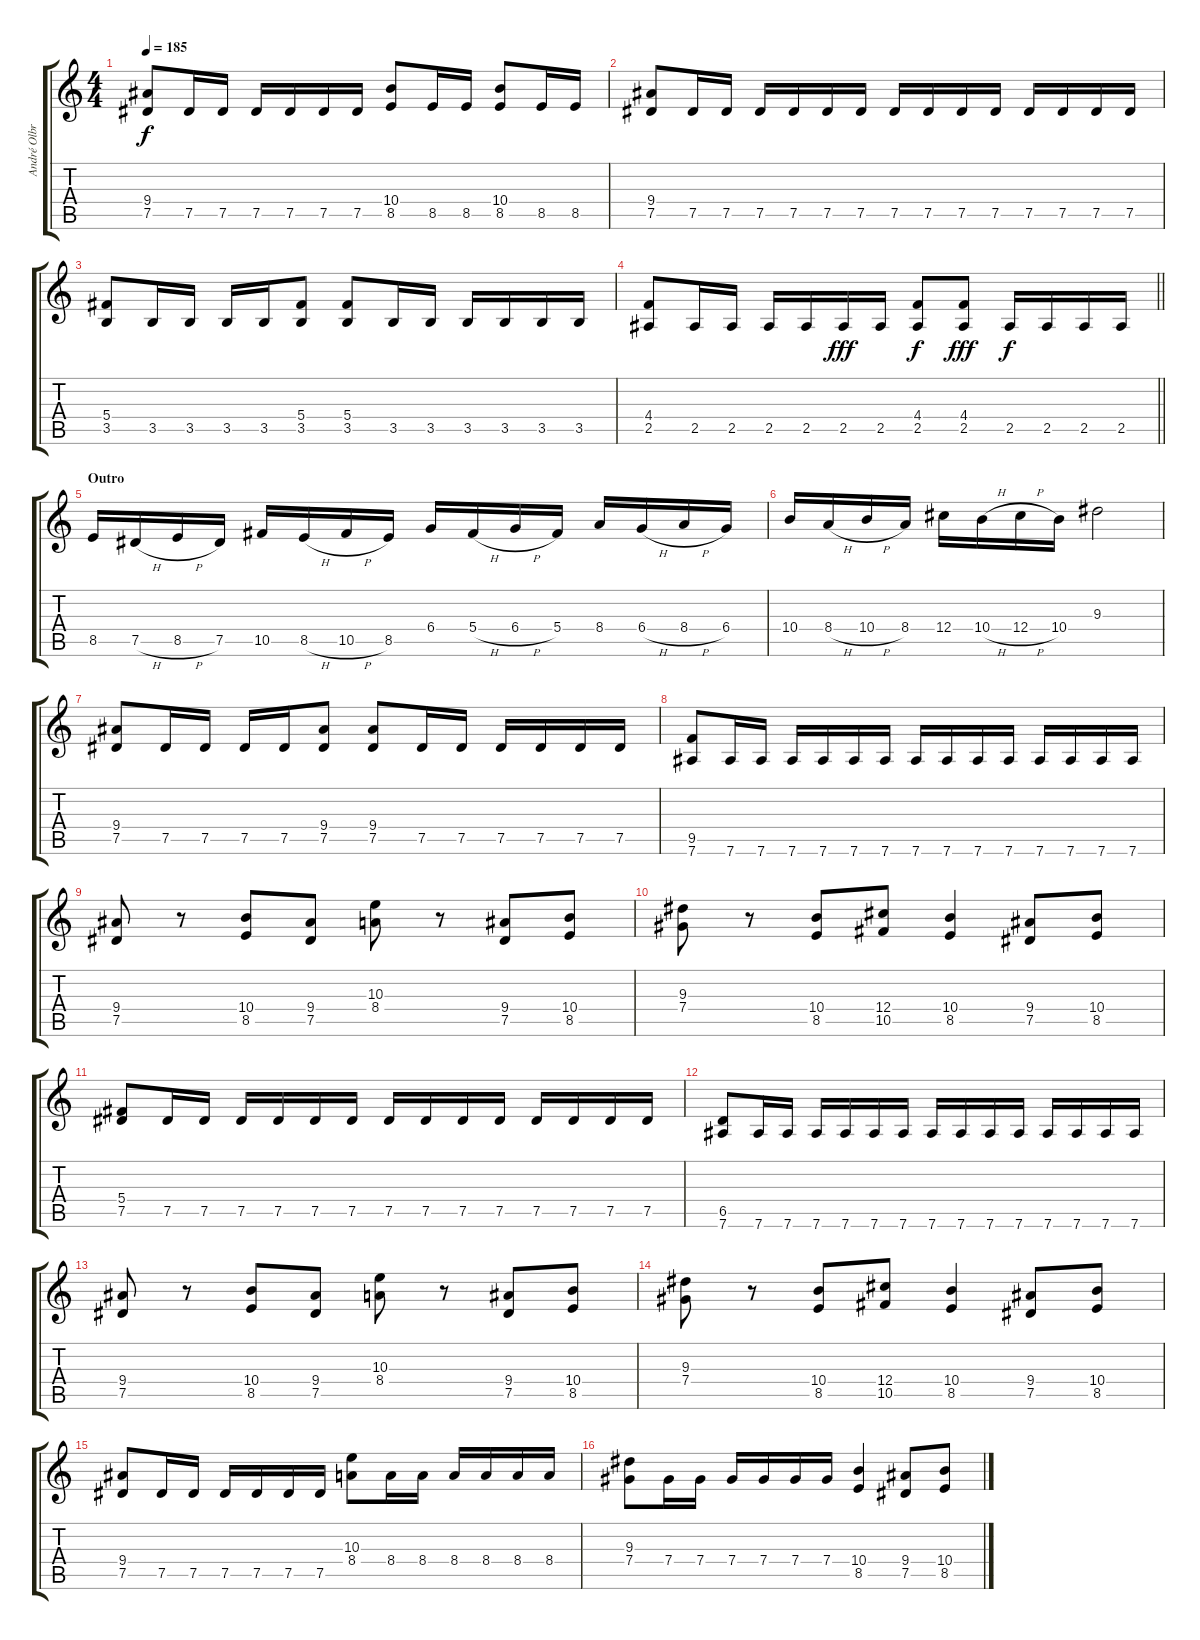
\track ("André Olbrich" "André Olbr") {instrument distortionguitar}
\staff {score tabs}
\tuning (Eb4 Bb3 Gb3 Db3 Ab2 Eb2) {hide}
\ts (4 4)
\tempo 185
\clef g2
\ks c
(9.4 7.5).8{dy f} 7.5.16 7.5.16 7.5.16 7.5.16 7.5.16 7.5.16 (10.4 8.5).8 8.5.16 8.5.16 (10.4 8.5).8 8.5.16 8.5.16 |
(9.4 7.5).8 7.5.16 7.5.16 7.5.16 7.5.16 7.5.16 7.5.16 7.5.16 7.5.16 7.5.16 7.5.16 7.5.16 7.5.16 7.5.16 7.5.16 |
(5.4 3.5).8 3.5.16 3.5.16 3.5.16 3.5.16 (5.4 3.5).8 (5.4 3.5).8 3.5.16 3.5.16 3.5.16 3.5.16 3.5.16 3.5.16 |
\barLineRight lightlight
(4.4 2.5).8 2.5.16 2.5.16 2.5.16 2.5.16 2.5.16{dy fff} 2.5.16 (4.4 2.5).8{dy f} (4.4 2.5).8{dy fff} 2.5.16{dy f} 2.5.16 2.5.16 2.5.16 |
\section ("" "Outro")
8.5.16 7.5{h}.16 8.5{h}.16 7.5.16 10.5.16 8.5{h}.16 10.5{h}.16 8.5.16 6.4.16 5.4{h}.16 6.4{h}.16 5.4.16 8.4.16 6.4{h}.16 8.4{h}.16 6.4.16 |
10.4.16 8.4{h}.16 10.4{h}.16 8.4.16 12.4.16 10.4{h}.16 12.4{h}.16 10.4.16 9.3.2 |
(9.4 7.5).8 7.5.16 7.5.16 7.5.16 7.5.16 (9.4 7.5).8 (9.4 7.5).8 7.5.16 7.5.16 7.5.16 7.5.16 7.5.16 7.5.16 |
(9.5 7.6).8 7.6.16 7.6.16 7.6.16 7.6.16 7.6.16 7.6.16 7.6.16 7.6.16 7.6.16 7.6.16 7.6.16 7.6.16 7.6.16 7.6.16 |
(9.4 7.5).8 r.8 (10.4 8.5).8 (9.4 7.5).8 (10.3 8.4).8 r.8 (9.4 7.5).8 (10.4 8.5).8 |
(9.3 7.4).8 r.8 (10.4 8.5).8 (12.4 10.5).8 (10.4 8.5).4 (9.4 7.5).8 (10.4 8.5).8 |
(5.4 7.5).8 7.5.16 7.5.16 7.5.16 7.5.16 7.5.16 7.5.16 7.5.16 7.5.16 7.5.16 7.5.16 7.5.16 7.5.16 7.5.16 7.5.16 |
(6.5 7.6).8 7.6.16 7.6.16 7.6.16 7.6.16 7.6.16 7.6.16 7.6.16 7.6.16 7.6.16 7.6.16 7.6.16 7.6.16 7.6.16 7.6.16 |
(9.4 7.5).8 r.8 (10.4 8.5).8 (9.4 7.5).8 (10.3 8.4).8 r.8 (9.4 7.5).8 (10.4 8.5).8 |
(9.3 7.4).8 r.8 (10.4 8.5).8 (12.4 10.5).8 (10.4 8.5).4 (9.4 7.5).8 (10.4 8.5).8 |
(9.4 7.5).8 7.5.16 7.5.16 7.5.16 7.5.16 7.5.16 7.5.16 (10.3 8.4).8 8.4.16 8.4.16 8.4.16 8.4.16 8.4.16 8.4.16 |
(9.3 7.4).8 7.4.16 7.4.16 7.4.16 7.4.16 7.4.16 7.4.16 (10.4 8.5).4 (9.4 7.5).8 (10.4 8.5).8
